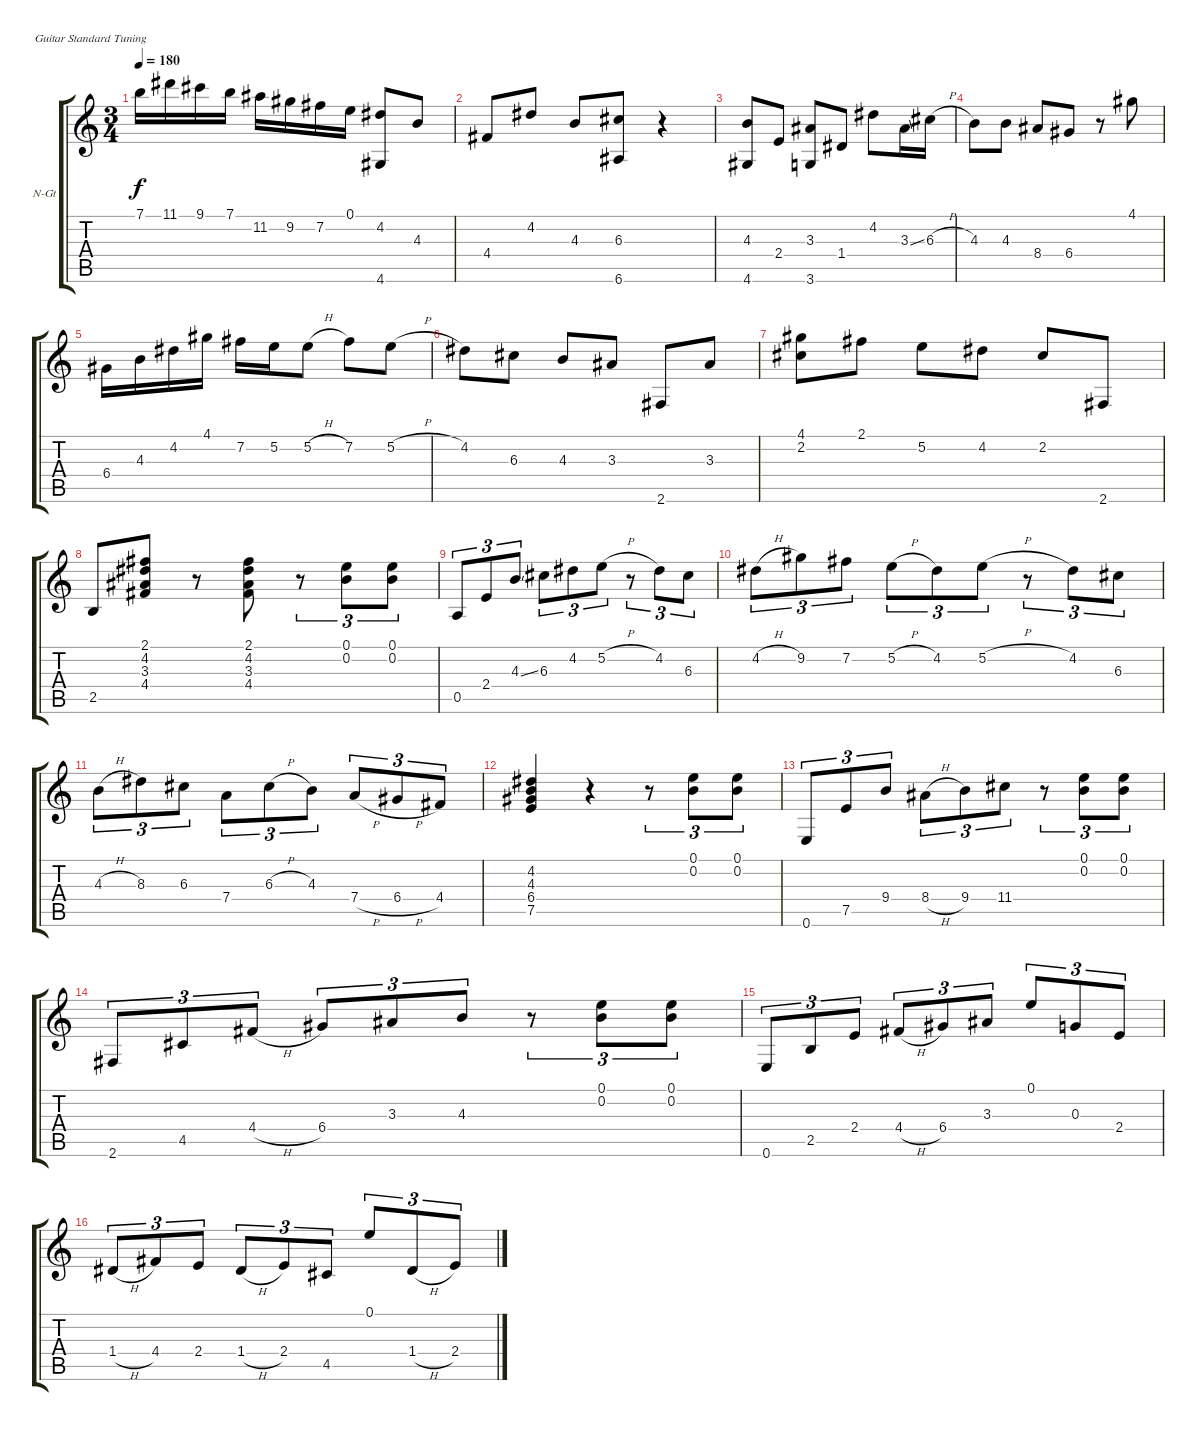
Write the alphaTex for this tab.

\bracketExtendMode groupsimilarinstruments
\firstSystemTrackNameOrientation horizontal
\otherSystemsTrackNameOrientation horizontal
\track ("" "N-Gt") {instrument acousticguitarnylon}
\staff {score tabs}
\tuning (E4 B3 G3 D3 A2 E2)
\ts (3 4)
\tempo 180
\clef g2
\ks c
7.1.16{dy f} 11.1.16 9.1.16 7.1.16 11.2.16 9.2.16 7.2.16 0.1.16 (4.2 4.6).8 4.3.8 |
4.4.8 4.2.8 4.3.8 (6.3 6.6).8 r.4 |
(4.3 4.6).8 2.4.8 (3.3 3.6).8 1.4.8 4.2.8 3.3{ss}.16 6.3{h}.16 |
4.3.8 4.3.8 8.4.8 6.4.8 r.8 4.1.8 |
6.4.16 4.3.16 4.2.16 4.1.16 7.2.16 5.2.16 5.2{h}.8 7.2.8 5.2{h}.8 |
4.2.8 6.3.8 4.3.8 3.3.8 2.6.8 3.3.8 |
(4.1 2.2).8 2.1.8 5.2.8 4.2.8 2.2.8 2.6.8 |
2.5.8 (2.1 4.2 3.3 4.4).8 r.8 (2.1 4.2 3.3 4.4).8 r.8{tu (3 2)} (0.1 0.2).8{tu (3 2)} (0.1 0.2).8{tu (3 2)} |
0.5.8{tu (3 2)} 2.4.8{tu (3 2)} 4.3{ss}.8{tu (3 2)} 6.3.8{tu (3 2)} 4.2.8{tu (3 2)} 5.2{h}.8{tu (3 2)} r.8{tu (3 2)} 4.2.8{tu (3 2)} 6.3.8{tu (3 2)} |
4.2{h}.8{tu (3 2)} 9.2.8{tu (3 2)} 7.2.8{tu (3 2)} 5.2{h}.8{tu (3 2)} 4.2.8{tu (3 2)} 5.2{h}.8{tu (3 2)} r.8{tu (3 2)} 4.2.8{tu (3 2)} 6.3.8{tu (3 2)} |
4.3{h}.8{tu (3 2)} 8.3.8{tu (3 2)} 6.3.8{tu (3 2)} 7.4.8{tu (3 2)} 6.3{h}.8{tu (3 2)} 4.3.8{tu (3 2)} 7.4{h}.8{tu (3 2)} 6.4{h}.8{tu (3 2)} 4.4.8{tu (3 2)} |
(4.2 4.3 6.4 7.5).4 r.4 r.8{tu (3 2)} (0.1 0.2).8{tu (3 2)} (0.1 0.2).8{tu (3 2)} |
0.6.8{tu (3 2)} 7.5.8{tu (3 2)} 9.4.8{tu (3 2)} 8.4{h}.8{tu (3 2)} 9.4.8{tu (3 2)} 11.4.8{tu (3 2)} r.8{tu (3 2)} (0.1 0.2).8{tu (3 2)} (0.1 0.2).8{tu (3 2)} |
2.6.8{tu (3 2)} 4.5.8{tu (3 2)} 4.4{h}.8{tu (3 2)} 6.4.8{tu (3 2)} 3.3.8{tu (3 2)} 4.3.8{tu (3 2)} r.8{tu (3 2)} (0.1 0.2).8{tu (3 2)} (0.1 0.2).8{tu (3 2)} |
0.6.8{tu (3 2)} 2.5.8{tu (3 2)} 2.4.8{tu (3 2)} 4.4{h}.8{tu (3 2)} 6.4.8{tu (3 2)} 3.3.8{tu (3 2)} 0.1.8{tu (3 2)} 0.3.8{tu (3 2)} 2.4.8{tu (3 2)} |
1.4{h}.8{tu (3 2)} 4.4.8{tu (3 2)} 2.4.8{tu (3 2)} 1.4{h}.8{tu (3 2)} 2.4.8{tu (3 2)} 4.5.8{tu (3 2)} 0.1.8{tu (3 2)} 1.4{h}.8{tu (3 2)} 2.4.8{tu (3 2)}
